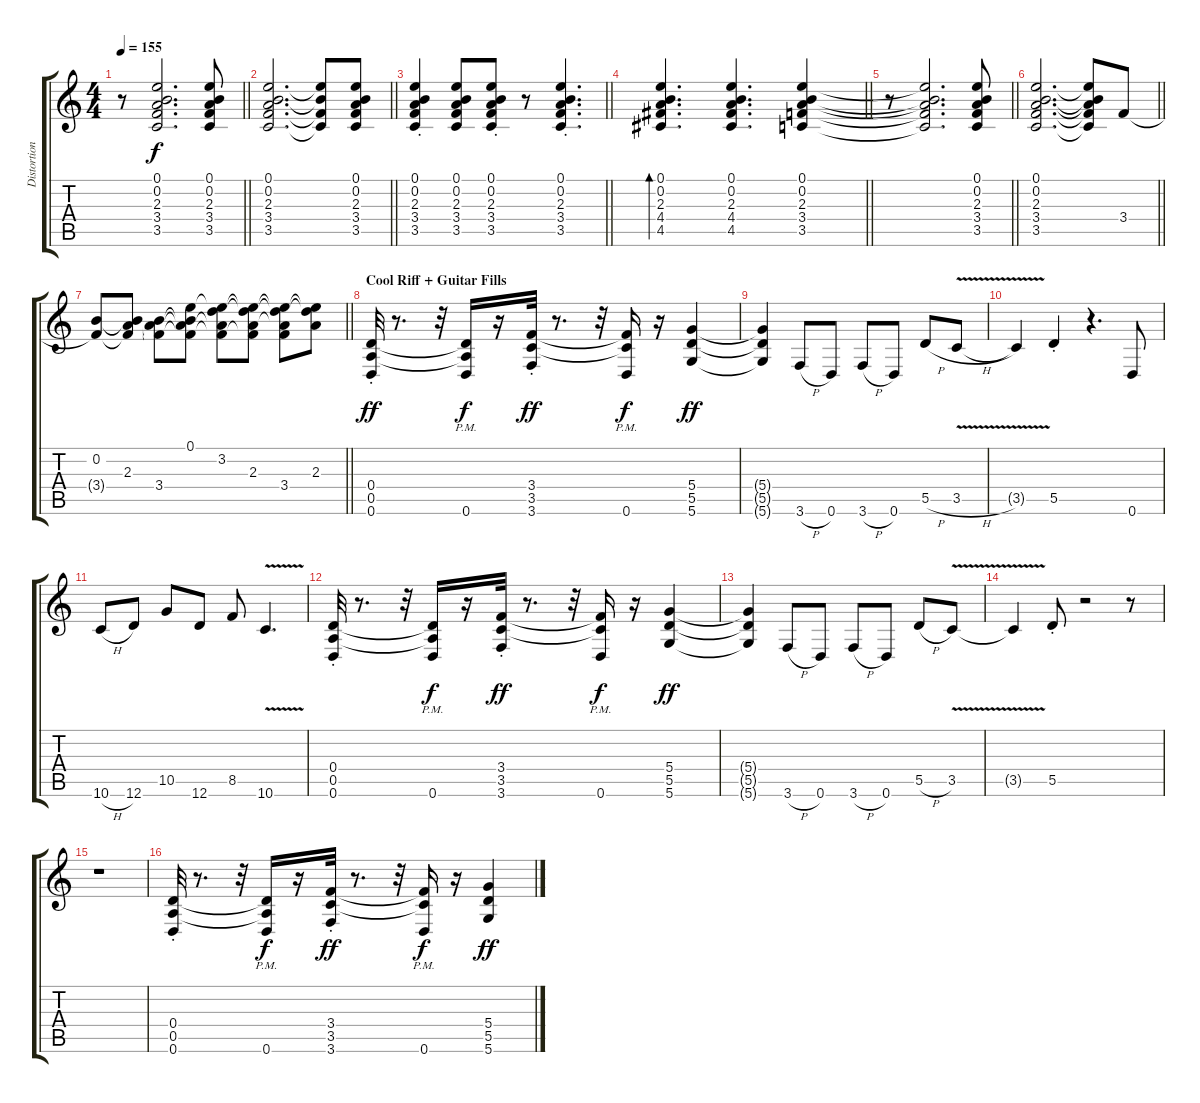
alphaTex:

\track ("Distortion Guitar 2" "Distortion") {instrument overdrivenguitar}
\staff {score tabs}
\tuning (E4 B3 G3 D3 A2 D2) {hide}
\ts (4 4)
\tempo 155
\clef g2
\barLineRight lightlight
\ks c
r.8{dy f} (0.1{t} 0.2{t} 2.3{t} 3.4{t} 3.5{t}).2{d} (0.1 0.2 2.3 3.4 3.5).8 |
\barLineRight lightlight
(0.1 0.2 2.3 3.4 3.5).2{d} (0.1{t} 0.2{t} 3.4{t} 3.5{t}).8 (0.1 0.2 2.3 3.4 3.5).8 |
\barLineRight lightlight
(0.1{st} 0.2{st} 2.3{st} 3.4{st} 3.5{st}).4 (0.1 0.2 2.3 3.4 3.5).8 (0.1{st} 0.2{st} 2.3{st} 3.4{st} 3.5{st}).8 r.8 (0.1{st} 0.2{st} 2.3{st} 3.4{st} 3.5{st}).4{d} |
\barLineRight lightlight
(0.1 0.2 2.3 4.4 4.5).4{d bd 30} (0.1 0.2 2.3 4.4 4.5).4{d} (0.1 0.2 2.3 3.4 3.5).4 |
\barLineRight lightlight
r.8 (0.1{t} 0.2{t} 2.3{t} 3.4{t} 3.5{t}).2{d} (0.1 0.2 2.3 3.4 3.5).8 |
\barLineRight lightlight
(0.1 0.2 2.3 3.4 3.5).2{d} (0.1{t} 0.2{t} 2.3{t} 3.4{t} 3.5{t}).8 3.4.8 |
\barLineRight lightlight
(0.2 3.4{t}).8 (0.2{t} 2.3 3.4{t}).8 (0.2{t} 2.3{t} 3.4).8 (0.1 0.2{t} 2.3{t} 3.4{t}).8 (0.1{t} 3.2 2.3{t} 3.4{t}).8 (0.1{t} 3.2{t} 2.3 3.4{t}).8 (0.1{t} 3.2{t} 2.3{t} 3.4).8 (0.1{t} 3.2{t} 2.3).8 |
\section ("" "Cool Riff + Guitar Fills")
(0.4{st} 0.5{st} 0.6{st}).32{dy ff volume 12 instrument distortionguitar} r.8{d} r.32 (0.4{t} 0.5{t} 0.6{pm}).16{dy f} r.16 (3.4{st} 3.5{st} 3.6{st}).32{dy ff} r.8{d} r.32 (3.4{t} 3.5{t} 0.6{pm}).16{dy f} r.16 (5.4 5.5 5.6).4{dy ff} |
(5.4{t} 5.5{t} 5.6{t}).4 3.6{h}.8 0.6.8 3.6{h}.8 0.6.8 5.5{h}.8 3.5{v h}.8 |
3.5{t}.4 5.5{st}.4 r.4{d} 0.6.8 |
10.6{h}.8 12.6.8 10.5.8 12.6.8 8.5.8 10.6{v}.4{d} |
(0.4{st} 0.5{st} 0.6{st}).32 r.8{d} r.32 (0.4{t} 0.5{t} 0.6{pm}).16{dy f} r.16 (3.4{st} 3.5{st} 3.6{st}).32{dy ff} r.8{d} r.32 (3.4{t} 3.5{t} 0.6{pm}).16{dy f} r.16 (5.4 5.5 5.6).4{dy ff} |
(5.4{t} 5.5{t} 5.6{t}).4 3.6{h}.8 0.6.8 3.6{h}.8 0.6.8 5.5{h}.8 3.5{v}.8 |
3.5{t}.4 5.5{st}.8 r.2 r.8 |
r.1 |
(0.4{st} 0.5{st} 0.6{st}).32 r.8{d} r.32 (0.4{t} 0.5{t} 0.6{pm}).16{dy f} r.16 (3.4{st} 3.5{st} 3.6{st}).32{dy ff} r.8{d} r.32 (3.4{t} 3.5{t} 0.6{pm}).16{dy f} r.16 (5.4 5.5 5.6).4{dy ff}
